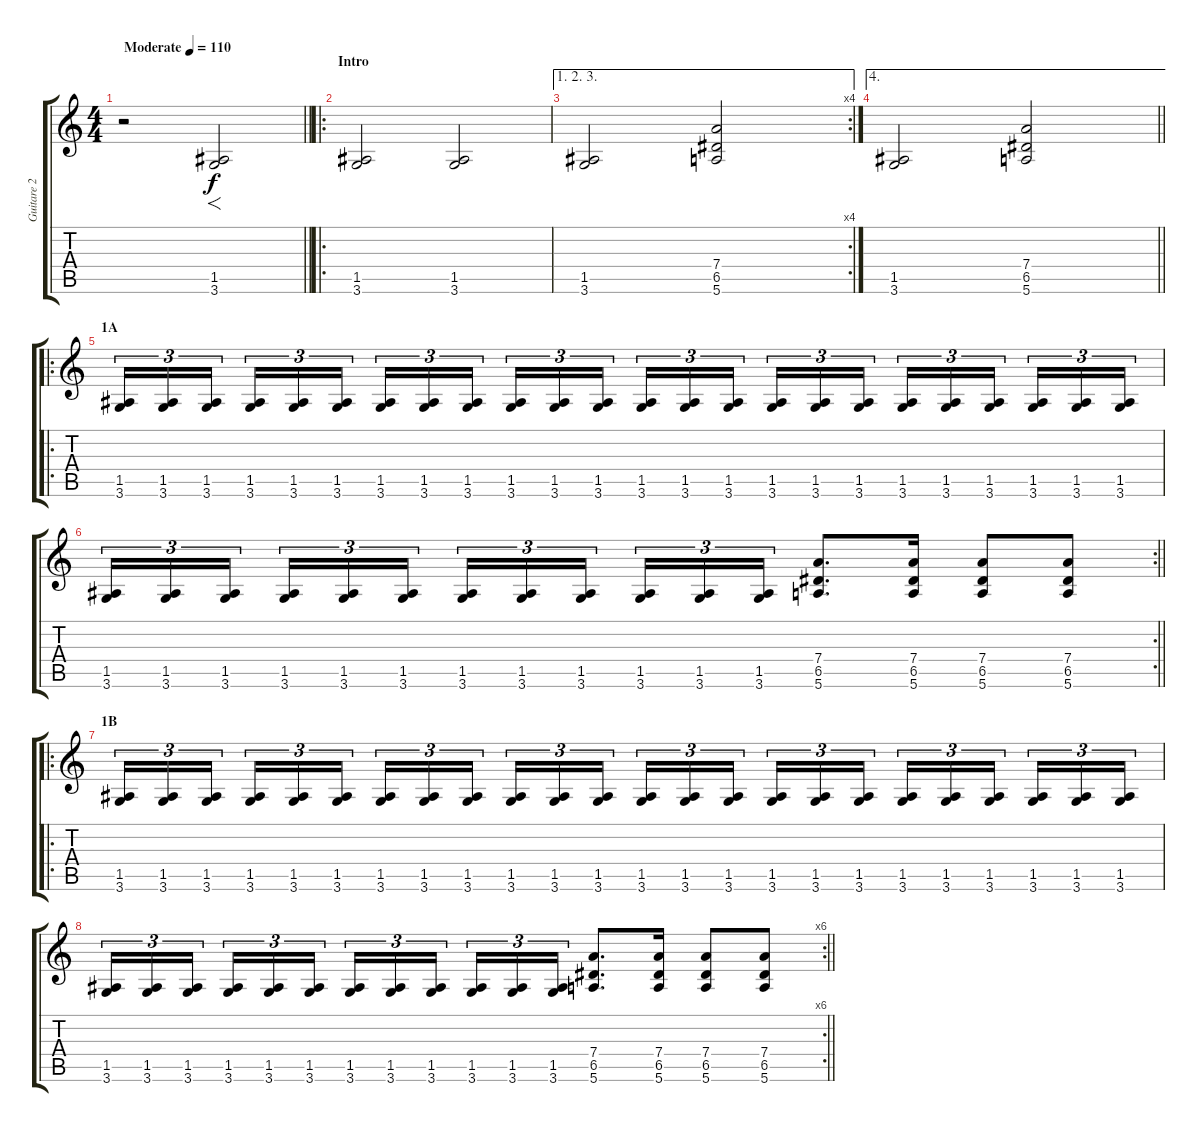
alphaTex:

\track ("Guitare 2" "Guitare 2") {instrument distortionguitar}
\staff {score tabs}
\tuning (E4 B3 G3 D3 A2 E2) {hide}
\ts (4 4)
\tempo (110 "Moderate")
\clef g2
\barLineRight lightlight
\ks c
r.2{dy f instrument distortionguitar} (1.5 3.6).2{f} |
\ro
\section ("" "Intro")
(1.5 3.6).2 (1.5 3.6).2 |
\ae (1 2 3)
\rc 4
(1.5 3.6).2 (7.4 6.5 5.6).2 |
\ae 4
\barLineRight lightlight
(1.5 3.6).2 (7.4 6.5 5.6).2 |
\ro
\section ("" "1A")
(1.5 3.6).16{tu (3 2)} (1.5 3.6).16{tu (3 2)} (1.5 3.6).16{tu (3 2) beam splitsecondary} (1.5 3.6).16{tu (3 2)} (1.5 3.6).16{tu (3 2)} (1.5 3.6).16{tu (3 2)} (1.5 3.6).16{tu (3 2)} (1.5 3.6).16{tu (3 2)} (1.5 3.6).16{tu (3 2) beam splitsecondary} (1.5 3.6).16{tu (3 2)} (1.5 3.6).16{tu (3 2)} (1.5 3.6).16{tu (3 2)} (1.5 3.6).16{tu (3 2)} (1.5 3.6).16{tu (3 2)} (1.5 3.6).16{tu (3 2) beam splitsecondary} (1.5 3.6).16{tu (3 2)} (1.5 3.6).16{tu (3 2)} (1.5 3.6).16{tu (3 2)} (1.5 3.6).16{tu (3 2)} (1.5 3.6).16{tu (3 2)} (1.5 3.6).16{tu (3 2) beam splitsecondary} (1.5 3.6).16{tu (3 2)} (1.5 3.6).16{tu (3 2)} (1.5 3.6).16{tu (3 2)} |
\rc 2
\barLineRight lightlight
(1.5 3.6).16{tu (3 2)} (1.5 3.6).16{tu (3 2)} (1.5 3.6).16{tu (3 2) beam splitsecondary} (1.5 3.6).16{tu (3 2)} (1.5 3.6).16{tu (3 2)} (1.5 3.6).16{tu (3 2)} (1.5 3.6).16{tu (3 2)} (1.5 3.6).16{tu (3 2)} (1.5 3.6).16{tu (3 2) beam splitsecondary} (1.5 3.6).16{tu (3 2)} (1.5 3.6).16{tu (3 2)} (1.5 3.6).16{tu (3 2)} (7.4 6.5 5.6).8{d} (7.4 6.5 5.6).16 (7.4 6.5 5.6).8 (7.4 6.5 5.6).8 |
\ro
\section ("" "1B")
(1.5 3.6).16{tu (3 2)} (1.5 3.6).16{tu (3 2)} (1.5 3.6).16{tu (3 2) beam splitsecondary} (1.5 3.6).16{tu (3 2)} (1.5 3.6).16{tu (3 2)} (1.5 3.6).16{tu (3 2)} (1.5 3.6).16{tu (3 2)} (1.5 3.6).16{tu (3 2)} (1.5 3.6).16{tu (3 2) beam splitsecondary} (1.5 3.6).16{tu (3 2)} (1.5 3.6).16{tu (3 2)} (1.5 3.6).16{tu (3 2)} (1.5 3.6).16{tu (3 2)} (1.5 3.6).16{tu (3 2)} (1.5 3.6).16{tu (3 2) beam splitsecondary} (1.5 3.6).16{tu (3 2)} (1.5 3.6).16{tu (3 2)} (1.5 3.6).16{tu (3 2)} (1.5 3.6).16{tu (3 2)} (1.5 3.6).16{tu (3 2)} (1.5 3.6).16{tu (3 2) beam splitsecondary} (1.5 3.6).16{tu (3 2)} (1.5 3.6).16{tu (3 2)} (1.5 3.6).16{tu (3 2)} |
\rc 6
\barLineRight lightlight
(1.5 3.6).16{tu (3 2)} (1.5 3.6).16{tu (3 2)} (1.5 3.6).16{tu (3 2) beam splitsecondary} (1.5 3.6).16{tu (3 2)} (1.5 3.6).16{tu (3 2)} (1.5 3.6).16{tu (3 2)} (1.5 3.6).16{tu (3 2)} (1.5 3.6).16{tu (3 2)} (1.5 3.6).16{tu (3 2) beam splitsecondary} (1.5 3.6).16{tu (3 2)} (1.5 3.6).16{tu (3 2)} (1.5 3.6).16{tu (3 2)} (7.4 6.5 5.6).8{d} (7.4 6.5 5.6).16 (7.4 6.5 5.6).8 (7.4 6.5 5.6).8
